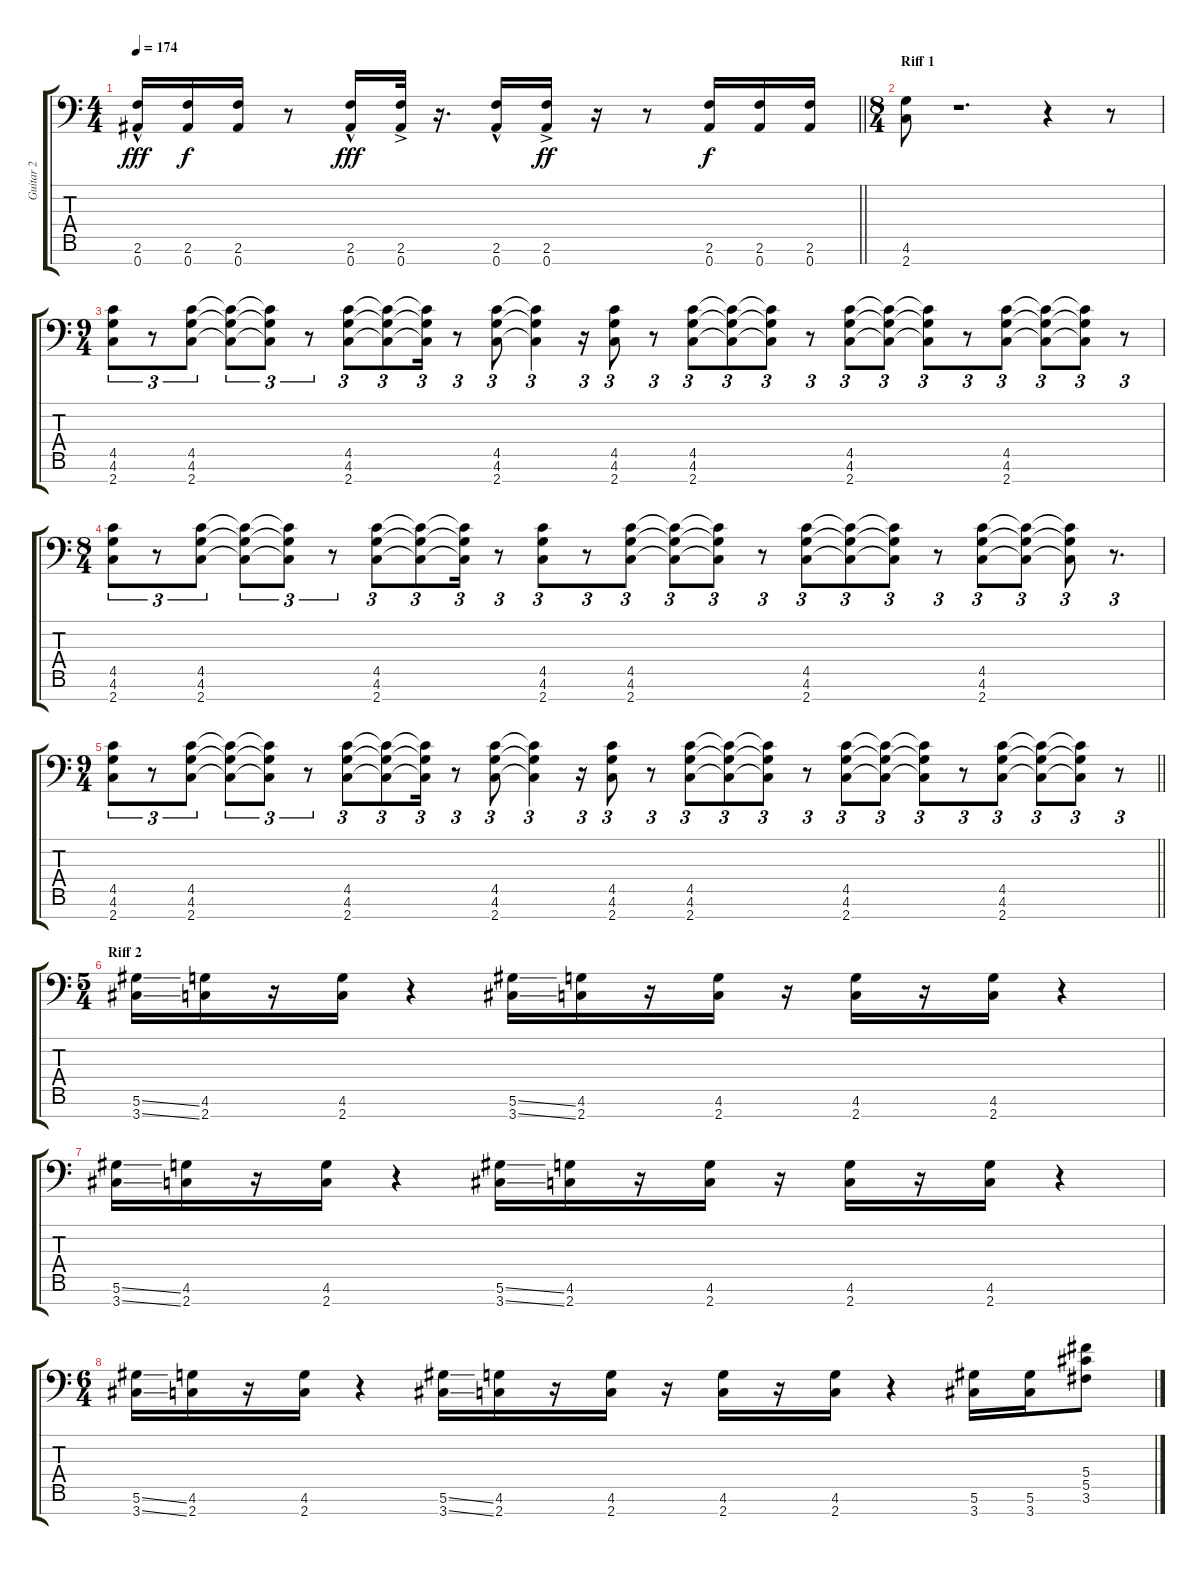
\track ("Guitar 2" "Guitar 2") {instrument distortionguitar}
\staff {score tabs}
\tuning (Eb4 Bb3 Gb3 Db3 Ab2 Eb2 Bb1) {hide}
\ts (4 4)
\tempo 174
\clef f4
\barLineRight lightlight
\ks c
(2.6{hac} 0.7{hac}).16{dy fff} (2.6 0.7).16{dy f} (2.6 0.7).16 r.8 (2.6{hac} 0.7{hac}).16{dy fff} (2.6{ac} 0.7{ac}).32 r.16{d} (2.6{hac} 0.7{hac}).16 (2.6{ac} 0.7{ac}).16{dy ff} r.16 r.8 (2.6 0.7).16{dy f} (2.6 0.7).16 (2.6 0.7).16 |
\ts (8 4)
\section ("" "Riff 1")
(4.6 2.7).8 r.1{d} r.4 r.8 |
\ts (9 4)
(4.5 4.6 2.7).8{tu (3 2)} r.8{tu (3 2)} (4.5 4.6 2.7).8{tu (3 2)} (4.5{t} 4.6{t} 2.7{t}).8{tu (3 2)} (4.5{t} 4.6{t} 2.7{t}).8{tu (3 2)} r.8{tu (3 2)} (4.5 4.6 2.7).8{tu (3 2)} (4.5{t} 4.6{t} 2.7{t}).8{tu (3 2)} (4.5{t} 4.6{t} 2.7{t}).16{tu (3 2)} r.8{tu (3 2)} (4.5 4.6 2.7).8{tu (3 2)} (4.5{t} 4.6{t} 2.7{t}).4{tu (3 2)} r.16{tu (3 2)} (4.5 4.6 2.7).8{tu (3 2)} r.8{tu (3 2)} (4.5 4.6 2.7).8{tu (3 2)} (4.5{t} 4.6{t} 2.7{t}).8{tu (3 2)} (4.5{t} 4.6{t} 2.7{t}).8{tu (3 2)} r.8{tu (3 2)} (4.5 4.6 2.7).8{tu (3 2)} (4.5{t} 4.6{t} 2.7{t}).8{tu (3 2)} (4.5{t} 4.6{t} 2.7{t}).8{tu (3 2)} r.8{tu (3 2)} (4.5 4.6 2.7).8{tu (3 2)} (4.5{t} 4.6{t} 2.7{t}).8{tu (3 2)} (4.5{t} 4.6{t} 2.7{t}).8{tu (3 2)} r.8{tu (3 2)} |
\ts (8 4)
(4.5 4.6 2.7).8{tu (3 2)} r.8{tu (3 2)} (4.5 4.6 2.7).8{tu (3 2)} (4.5{t} 4.6{t} 2.7{t}).8{tu (3 2)} (4.5{t} 4.6{t} 2.7{t}).8{tu (3 2)} r.8{tu (3 2)} (4.5 4.6 2.7).8{tu (3 2)} (4.5{t} 4.6{t} 2.7{t}).8{tu (3 2)} (4.5{t} 4.6{t} 2.7{t}).16{tu (3 2)} r.8{tu (3 2)} (4.5 4.6 2.7).8{tu (3 2)} r.8{tu (3 2)} (4.5 4.6 2.7).8{tu (3 2)} (4.5{t} 4.6{t} 2.7{t}).8{tu (3 2)} (4.5{t} 4.6{t} 2.7{t}).8{tu (3 2)} r.8{tu (3 2)} (4.5 4.6 2.7).8{tu (3 2)} (4.5{t} 4.6{t} 2.7{t}).8{tu (3 2)} (4.5{t} 4.6{t} 2.7{t}).8{tu (3 2)} r.8{tu (3 2)} (4.5 4.6 2.7).8{tu (3 2)} (4.5{t} 4.6{t} 2.7{t}).8{tu (3 2)} (4.5{t} 4.6{t} 2.7{t}).8{tu (3 2)} r.8{d tu (3 2)} |
\ts (9 4)
\barLineRight lightlight
(4.5 4.6 2.7).8{tu (3 2)} r.8{tu (3 2)} (4.5 4.6 2.7).8{tu (3 2)} (4.5{t} 4.6{t} 2.7{t}).8{tu (3 2)} (4.5{t} 4.6{t} 2.7{t}).8{tu (3 2)} r.8{tu (3 2)} (4.5 4.6 2.7).8{tu (3 2)} (4.5{t} 4.6{t} 2.7{t}).8{tu (3 2)} (4.5{t} 4.6{t} 2.7{t}).16{tu (3 2)} r.8{tu (3 2)} (4.5 4.6 2.7).8{tu (3 2)} (4.5{t} 4.6{t} 2.7{t}).4{tu (3 2)} r.16{tu (3 2)} (4.5 4.6 2.7).8{tu (3 2)} r.8{tu (3 2)} (4.5 4.6 2.7).8{tu (3 2)} (4.5{t} 4.6{t} 2.7{t}).8{tu (3 2)} (4.5{t} 4.6{t} 2.7{t}).8{tu (3 2)} r.8{tu (3 2)} (4.5 4.6 2.7).8{tu (3 2)} (4.5{t} 4.6{t} 2.7{t}).8{tu (3 2)} (4.5{t} 4.6{t} 2.7{t}).8{tu (3 2)} r.8{tu (3 2)} (4.5 4.6 2.7).8{tu (3 2)} (4.5{t} 4.6{t} 2.7{t}).8{tu (3 2)} (4.5{t} 4.6{t} 2.7{t}).8{tu (3 2)} r.8{tu (3 2)} |
\ts (5 4)
\section ("" "Riff 2")
(5.6{ss} 3.7{ss}).16 (4.6 2.7).16 r.16 (4.6 2.7).16 r.4 (5.6{ss} 3.7{ss}).16 (4.6 2.7).16 r.16 (4.6 2.7).16 r.16 (4.6 2.7).16 r.16 (4.6 2.7).16 r.4 |
(5.6{ss} 3.7{ss}).16 (4.6 2.7).16 r.16 (4.6 2.7).16 r.4 (5.6{ss} 3.7{ss}).16 (4.6 2.7).16 r.16 (4.6 2.7).16 r.16 (4.6 2.7).16 r.16 (4.6 2.7).16 r.4 |
\ts (6 4)
(5.6{ss} 3.7{ss}).16 (4.6 2.7).16 r.16 (4.6 2.7).16 r.4 (5.6{ss} 3.7{ss}).16 (4.6 2.7).16 r.16 (4.6 2.7).16 r.16 (4.6 2.7).16 r.16 (4.6 2.7).16 r.4 (5.6 3.7).16 (5.6 3.7).16 (5.4 5.5 3.6).8
